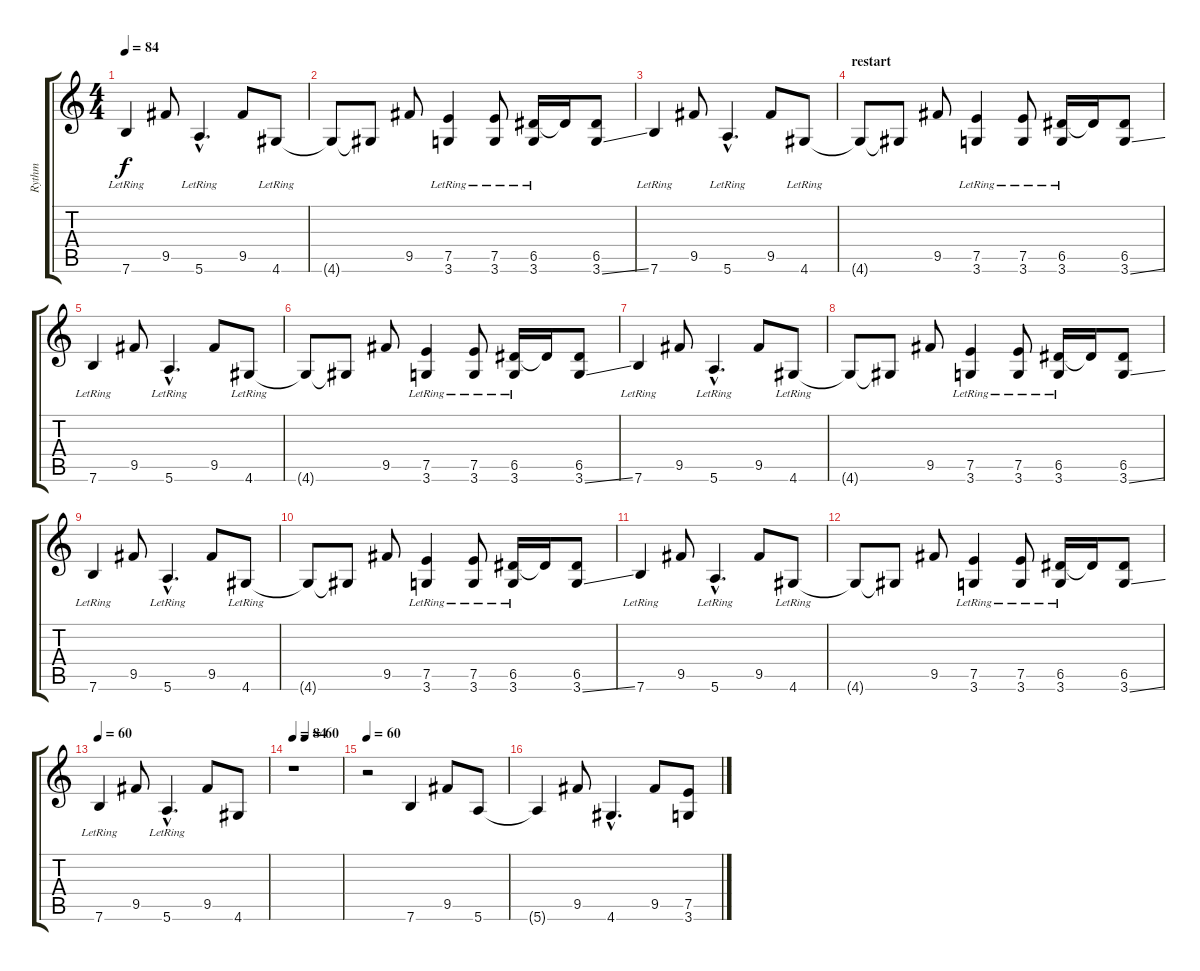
\track ("Rythm" "Rythm") {instrument acousticguitarsteel}
\staff {score tabs}
\tuning (E4 B3 G3 D3 A2 E2) {hide}
\ts (4 4)
\tempo 84
\clef g2
\ks c
7.6{lr}.4{dy f} 9.5.8 5.6{hac lr}.4{d} 9.5.8 4.6{lr}.8 |
4.6{t}.8 4.6{t}.8 9.5.8 (7.5 3.6{lr}).4 (7.5 3.6{lr}).8 (6.5 3.6{lr}).16 6.5{t}.16 (6.5 3.6{ss}).8 |
7.6{lr}.4 9.5.8 5.6{hac lr}.4{d} 9.5.8 4.6{lr}.8 |
\section ("" "restart")
4.6{t}.8 4.6{t}.8 9.5.8 (7.5 3.6{lr}).4 (7.5 3.6{lr}).8 (6.5 3.6{lr}).16 6.5{t}.16 (6.5 3.6{ss}).8 |
7.6{lr}.4 9.5.8 5.6{hac lr}.4{d} 9.5.8 4.6{lr}.8 |
4.6{t}.8 4.6{t}.8 9.5.8 (7.5 3.6{lr}).4 (7.5 3.6{lr}).8 (6.5 3.6{lr}).16 6.5{t}.16 (6.5 3.6{ss}).8 |
7.6{lr}.4 9.5.8 5.6{hac lr}.4{d} 9.5.8 4.6{lr}.8 |
4.6{t}.8 4.6{t}.8 9.5.8 (7.5 3.6{lr}).4 (7.5 3.6{lr}).8 (6.5 3.6{lr}).16 6.5{t}.16 (6.5 3.6{ss}).8 |
7.6{lr}.4 9.5.8 5.6{hac lr}.4{d} 9.5.8 4.6{lr}.8 |
4.6{t}.8 4.6{t}.8 9.5.8 (7.5 3.6{lr}).4 (7.5 3.6{lr}).8 (6.5 3.6{lr}).16 6.5{t}.16 (6.5 3.6{ss}).8 |
7.6{lr}.4 9.5.8 5.6{hac lr}.4{d} 9.5.8 4.6{lr}.8 |
4.6{t}.8 4.6{t}.8 9.5.8 (7.5 3.6{lr}).4 (7.5 3.6{lr}).8 (6.5 3.6{lr}).16 6.5{t}.16 (6.5 3.6{ss}).8 |
\tempo 60
7.6{lr}.4 9.5.8 5.6{hac lr}.4{d} 9.5.8 4.6.8 |
\tempo 84
\tempo (60 0.25)
r.1 |
\tempo 60
r.2 7.6.4 9.5.8 5.6.8 |
5.6{t}.4 9.5.8 4.6{hac}.4{d} 9.5.8 (7.5 3.6).8
